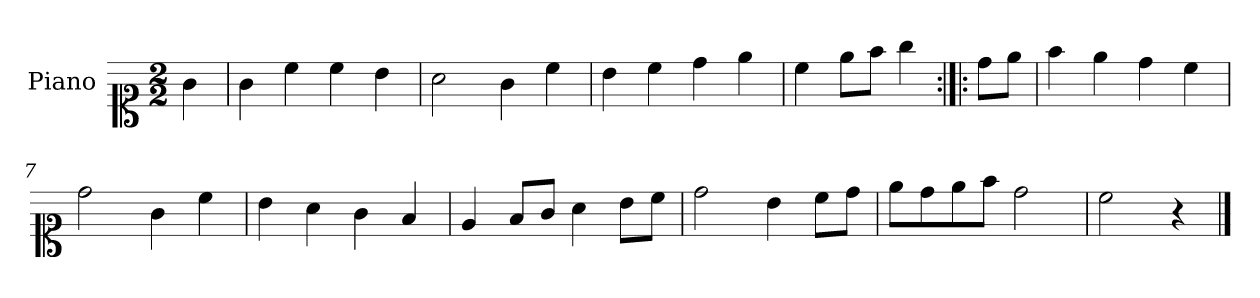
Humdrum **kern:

**kern
*part1
*staff1
*I"Piano
*I'Pno.
*clefC1
*k[]
*M2/2
=
4g\
=1
4g\
4cc\
4cc\
4b\
=2
2a\
4g\
4cc\
=3
4b\
4cc\
4dd\
4ee\
=4
4cc\
8ee\L
8ff\J
4gg\
=5:|!|:
8dd\L
8ee\J
=6
4ff\
4ee\
4dd\
4cc\
=7
2dd\
4g\
4cc\
=8
4b\
4a\
4g\
4f/
=9
4e/
8f/L
8g/J
4a\
8b\L
8cc\J
=10
2dd\
4b\
8cc\L
8dd\J
=11
8ee\L
8dd\
8ee\
8ff\J
2dd\
=12
2cc\
4r
==
*-
